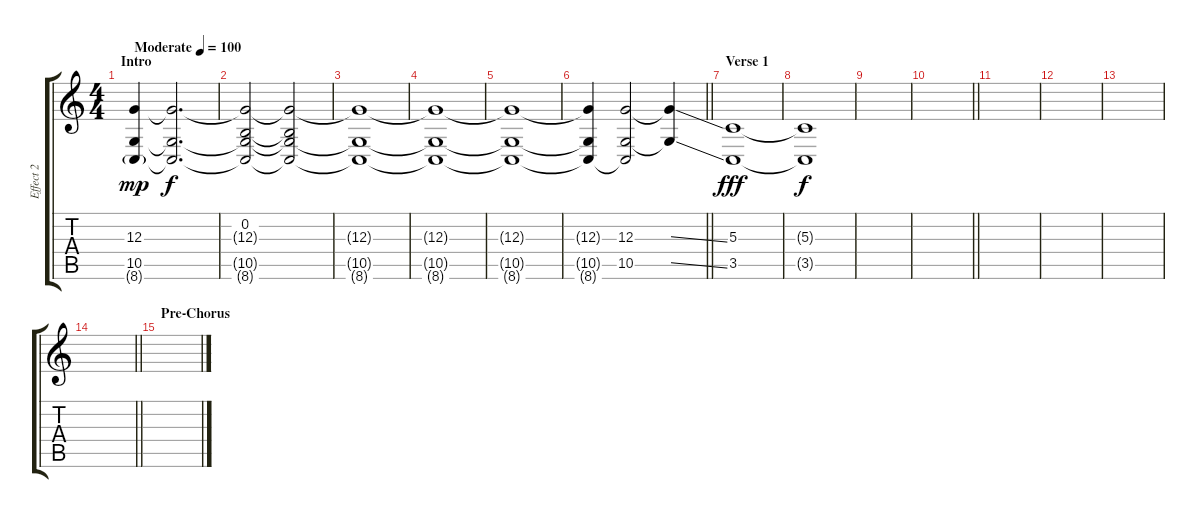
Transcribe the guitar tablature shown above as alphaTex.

\track ("Effect 2" "Effect 2") {instrument pad2warm}
\staff {score tabs}
\tuning (E4 B3 G3 D3 A2 E2) {hide}
\ts (4 4)
\section ("" "Intro")
\tempo (100 "Moderate")
\clef g2
\ks c
(12.3 10.5 8.6{g}).4{dy mp volume 0 instrument pad2warm} (12.3{t} 10.5{t} 8.6{t}).2{d dy f volume 10} |
(0.2 12.3{t} 10.5{t} 8.6{t}).2 (0.2{t} 12.3{t} 10.5{t} 8.6{t}).2 |
(12.3{t} 10.5{t} 8.6{t}).1 |
(12.3{t} 10.5{t} 8.6{t}).1 |
(12.3{t} 10.5{t} 8.6{t}).1 |
\barLineRight lightlight
(12.3{t} 10.5{t} 8.6{t}).4 (12.3 10.5 8.6{t}).2{volume 16} (12.3{ss t} 10.5{ss t}).4 |
\section ("" "Verse 1")
(5.3 3.5).1{dy fff volume 0} |
(5.3{t} 3.5{t}).1{dy f} |
|
\barLineRight lightlight
|
|
|
|
\barLineRight lightlight
|
\section ("" "Pre-Chorus")
